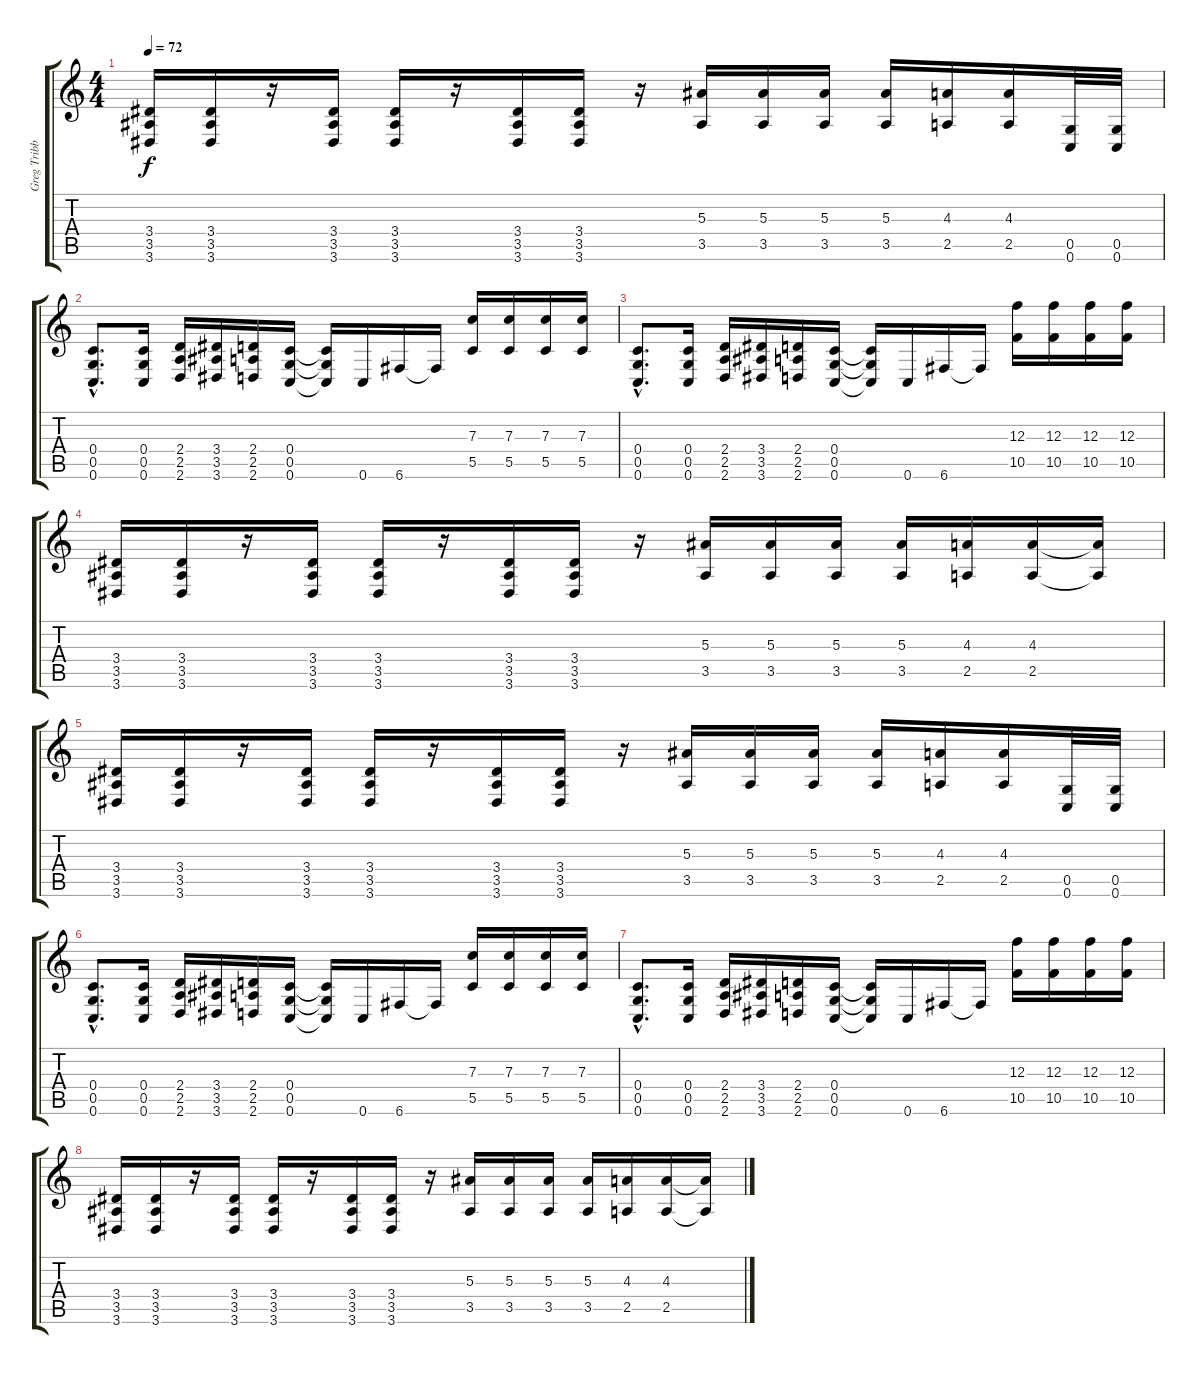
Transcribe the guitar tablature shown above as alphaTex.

\track ("Greg Tribbett \"Güüg\" (Main Guitar)" "Greg Tribb") {instrument distortionguitar}
\staff {score tabs}
\tuning (D4 A3 F3 C3 G2 C2) {hide}
\ts (4 4)
\tempo 72
\clef g2
\ks c
(3.4 3.5 3.6).16{dy f} (3.4 3.5 3.6).16 r.16 (3.4 3.5 3.6).16 (3.4 3.5 3.6).16 r.16 (3.4 3.5 3.6).16 (3.4 3.5 3.6).16 r.16 (5.3 3.5).16 (5.3 3.5).16 (5.3 3.5).16 (5.3 3.5).16 (4.3 2.5).16 (4.3 2.5).16 (0.5 0.6).32 (0.5 0.6).32 |
(0.4{hac} 0.5{hac} 0.6{hac}).8{d} (0.4 0.5 0.6).16 (2.4 2.5 2.6).16 (3.4 3.5 3.6).16 (2.4 2.5 2.6).16 (0.4 0.5 0.6).16 (0.4{t} 0.5{t} 0.6{t}).16 0.6.16 6.6.16 6.6{t}.16 (7.3 5.5).16 (7.3 5.5).16 (7.3 5.5).16 (7.3 5.5).16 |
(0.4{hac} 0.5{hac} 0.6{hac}).8{d} (0.4 0.5 0.6).16 (2.4 2.5 2.6).16 (3.4 3.5 3.6).16 (2.4 2.5 2.6).16 (0.4 0.5 0.6).16 (0.4{t} 0.5{t} 0.6{t}).16 0.6.16 6.6.16 6.6{t}.16 (12.3 10.5).16 (12.3 10.5).16 (12.3 10.5).16 (12.3 10.5).16 |
(3.4 3.5 3.6).16{instrument distortionguitar} (3.4 3.5 3.6).16 r.16 (3.4 3.5 3.6).16 (3.4 3.5 3.6).16 r.16 (3.4 3.5 3.6).16 (3.4 3.5 3.6).16 r.16 (5.3 3.5).16 (5.3 3.5).16 (5.3 3.5).16 (5.3 3.5).16 (4.3 2.5).16 (4.3 2.5).16 (4.3{t} 2.5{t}).16 |
(3.4 3.5 3.6).16 (3.4 3.5 3.6).16 r.16 (3.4 3.5 3.6).16 (3.4 3.5 3.6).16 r.16 (3.4 3.5 3.6).16 (3.4 3.5 3.6).16 r.16 (5.3 3.5).16 (5.3 3.5).16 (5.3 3.5).16 (5.3 3.5).16 (4.3 2.5).16 (4.3 2.5).16 (0.5 0.6).32 (0.5 0.6).32 |
(0.4{hac} 0.5{hac} 0.6{hac}).8{d} (0.4 0.5 0.6).16 (2.4 2.5 2.6).16 (3.4 3.5 3.6).16 (2.4 2.5 2.6).16 (0.4 0.5 0.6).16 (0.4{t} 0.5{t} 0.6{t}).16 0.6.16 6.6.16 6.6{t}.16 (7.3 5.5).16 (7.3 5.5).16 (7.3 5.5).16 (7.3 5.5).16 |
(0.4{hac} 0.5{hac} 0.6{hac}).8{d} (0.4 0.5 0.6).16 (2.4 2.5 2.6).16 (3.4 3.5 3.6).16 (2.4 2.5 2.6).16 (0.4 0.5 0.6).16 (0.4{t} 0.5{t} 0.6{t}).16 0.6.16 6.6.16 6.6{t}.16 (12.3 10.5).16 (12.3 10.5).16 (12.3 10.5).16 (12.3 10.5).16 |
(3.4 3.5 3.6).16{instrument distortionguitar} (3.4 3.5 3.6).16 r.16 (3.4 3.5 3.6).16 (3.4 3.5 3.6).16 r.16 (3.4 3.5 3.6).16 (3.4 3.5 3.6).16 r.16 (5.3 3.5).16 (5.3 3.5).16 (5.3 3.5).16 (5.3 3.5).16 (4.3 2.5).16 (4.3 2.5).16 (4.3{t} 2.5{t}).16
